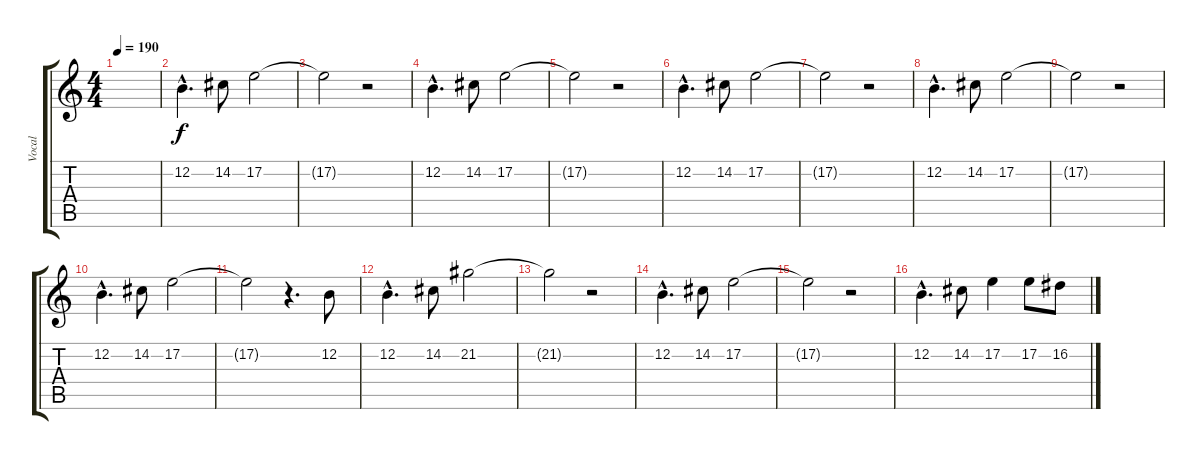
\track ("Vocal" "Vocal") {instrument bassoon}
\staff {score tabs}
\tuning (E4 B3 G3 D3 A2 E2) {hide}
\ts (4 4)
\tempo 190
\clef g2
\ks c
|
12.2{hac}.4{d} 14.2.8 17.2.2 |
17.2{t}.2 r.2 |
12.2{hac}.4{d} 14.2.8 17.2.2 |
17.2{t}.2 r.2 |
12.2{hac}.4{d} 14.2.8 17.2.2 |
17.2{t}.2 r.2 |
12.2{hac}.4{d} 14.2.8 17.2.2 |
17.2{t}.2 r.2 |
12.2{hac}.4{d} 14.2.8 17.2.2 |
17.2{t}.2 r.4{d} 12.2.8 |
12.2{hac}.4{d} 14.2.8 21.2.2 |
21.2{t}.2 r.2 |
12.2{hac}.4{d} 14.2.8 17.2.2 |
17.2{t}.2 r.2 |
12.2{hac}.4{d} 14.2.8 17.2.4 17.2.8 16.2.8
